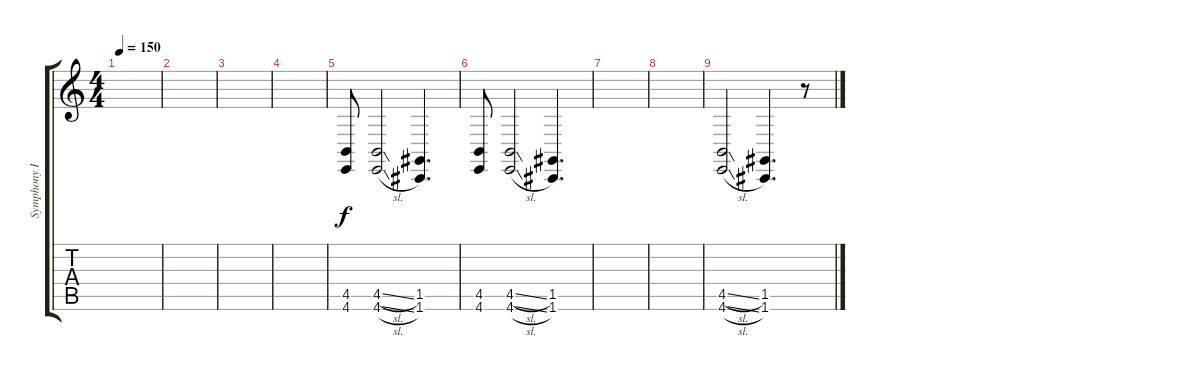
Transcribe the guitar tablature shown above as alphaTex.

\track ("Symphony II" "Symphony I") {instrument tuba}
\staff {score tabs}
\tuning (D4 A3 F3 C3 G2 C2) {hide}
\ts (4 4)
\tempo 150
\clef g2
\ks c
|
|
|
|
(4.5 4.6).8{volume 16 instrument applause} (4.5{sl} 4.6{sl}).2{volume 0} (1.5 1.6).4{d} |
(4.5 4.6).8{volume 10} (4.5{sl} 4.6{sl}).2{volume 0} (1.5 1.6).4{d} |
|
|
(4.5{sl} 4.6{sl}).2{volume 0} (1.5 1.6).4{d} r.8
